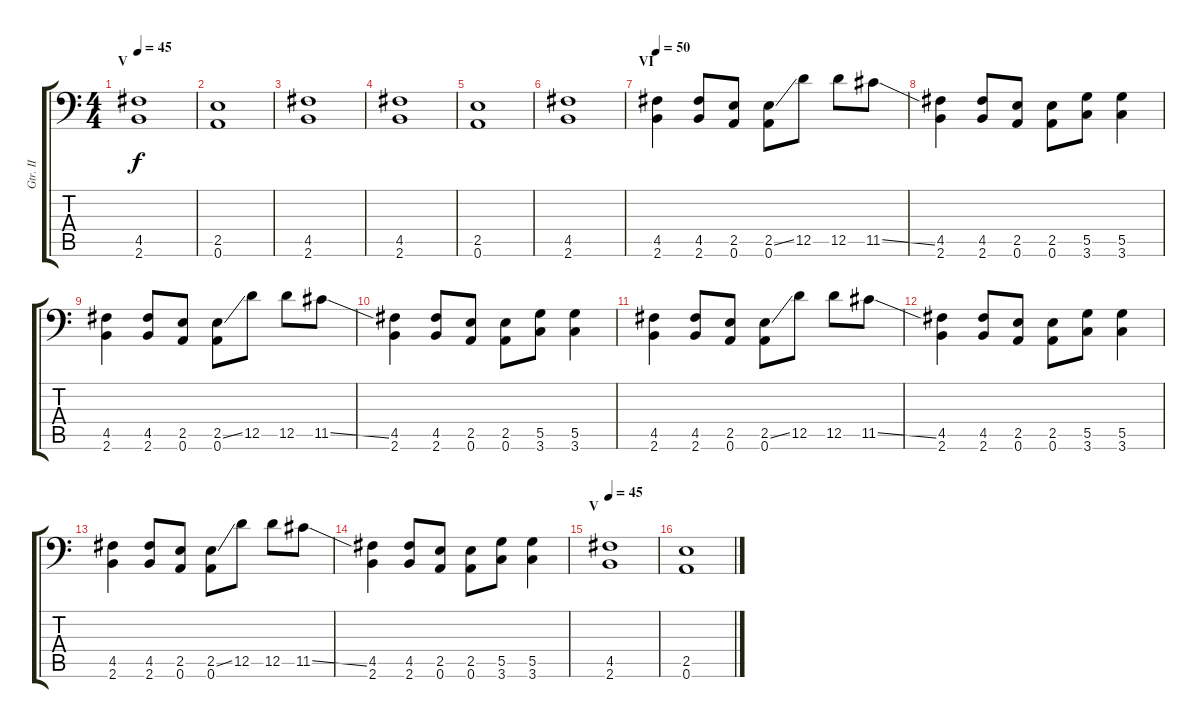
\track ("Gtr. II" "Gtr. II") {instrument distortionguitar}
\staff {score tabs}
\tuning (A3 E3 C3 G2 D2 A1) {hide}
\ts (4 4)
\section ("" "V")
\tempo 45
\clef f4
\ks c
(4.5 2.6).1{dy f} |
(2.5 0.6).1 |
(4.5 2.6).1 |
(4.5 2.6).1 |
(2.5 0.6).1 |
(4.5 2.6).1 |
\section ("" "VI")
\tempo 50
(4.5 2.6).4 (4.5 2.6).8 (2.5 0.6).8 (2.5{ss} 0.6).8 12.5.8 12.5.8 11.5{ss}.8 |
(4.5 2.6).4 (4.5 2.6).8 (2.5 0.6).8 (2.5 0.6).8 (5.5 3.6).8 (5.5 3.6).4 |
(4.5 2.6).4 (4.5 2.6).8 (2.5 0.6).8 (2.5{ss} 0.6).8 12.5.8 12.5.8 11.5{ss}.8 |
(4.5 2.6).4 (4.5 2.6).8 (2.5 0.6).8 (2.5 0.6).8 (5.5 3.6).8 (5.5 3.6).4 |
(4.5 2.6).4 (4.5 2.6).8 (2.5 0.6).8 (2.5{ss} 0.6).8 12.5.8 12.5.8 11.5{ss}.8 |
(4.5 2.6).4 (4.5 2.6).8 (2.5 0.6).8 (2.5 0.6).8 (5.5 3.6).8 (5.5 3.6).4 |
(4.5 2.6).4 (4.5 2.6).8 (2.5 0.6).8 (2.5{ss} 0.6).8 12.5.8 12.5.8 11.5{ss}.8 |
(4.5 2.6).4 (4.5 2.6).8 (2.5 0.6).8 (2.5 0.6).8 (5.5 3.6).8 (5.5 3.6).4 |
\section ("" "V")
\tempo 45
(4.5 2.6).1 |
(2.5 0.6).1
